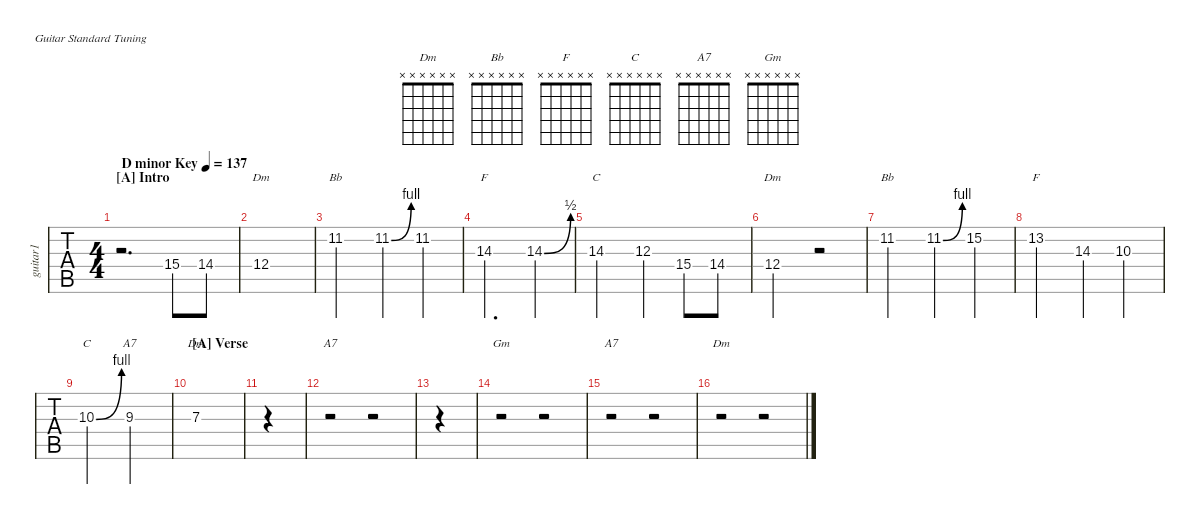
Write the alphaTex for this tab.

\defaultSystemsLayout 4
\hideDynamics
\bracketExtendMode nobrackets
\track ("Guitar1" "guitar1") {defaultSystemsLayout 4 instrument overdrivenguitar}
\staff {tabs}
\tuning (E4 B3 G3 D3 A2 E2)
\chord ("Dm" x x x x x x)
\chord ("Bb" x x x x x x)
\chord ("F" x x x x x x)
\chord ("C" x x x x x x)
\chord ("A7" x x x x x x)
\chord ("Gm" x x x x x x)
\ts (4 4)
\section ("A" "Intro")
\tempo (137 "D minor Key")
\clef g2
\ks f
r.2{d dy mf instrument overdrivenguitar} 15.4{acc forcenatural}.8 14.4{acc forcenatural}.8 |
12.4{acc forcenatural}.1{ch "Dm"} |
11.2{acc b}.2{ch "Bb"} 11.2{be (bend 0 0 15 4) acc b}.4 11.2{acc b}.4 |
14.3{acc forcenatural}.2{d ch "F"} 14.3{be (bend 0 0 14.399999999999999 2) acc forcenatural}.4 |
14.3{acc forcenatural}.2{ch "C"} 12.3{acc forcenatural}.4 15.4{acc forcenatural}.8 14.4{acc forcenatural}.8 |
12.4{acc forcenatural}.2{ch "Dm"} r.2 |
11.2{acc b}.2{ch "Bb"} 11.2{be (bend 0 0 15 4) acc b}.4 15.2{acc forcenatural}.4 |
13.2{acc forcenatural}.2{ch "F"} 14.3{acc forcenatural}.4 10.3{acc forcenatural}.4 |
10.3{be (bend 0 0 15 4) acc forcenatural}.2{ch "C"} 9.3{acc forcenatural}.2{ch "A7"} |
\section ("A" "Verse")
7.3{acc forcenatural}.1{ch "Dm"} |
|
r.2{ch "A7"} r.2 |
|
r.2{ch "Gm"} r.2 |
r.2{ch "A7"} r.2 |
r.2{ch "Dm"} r.2
